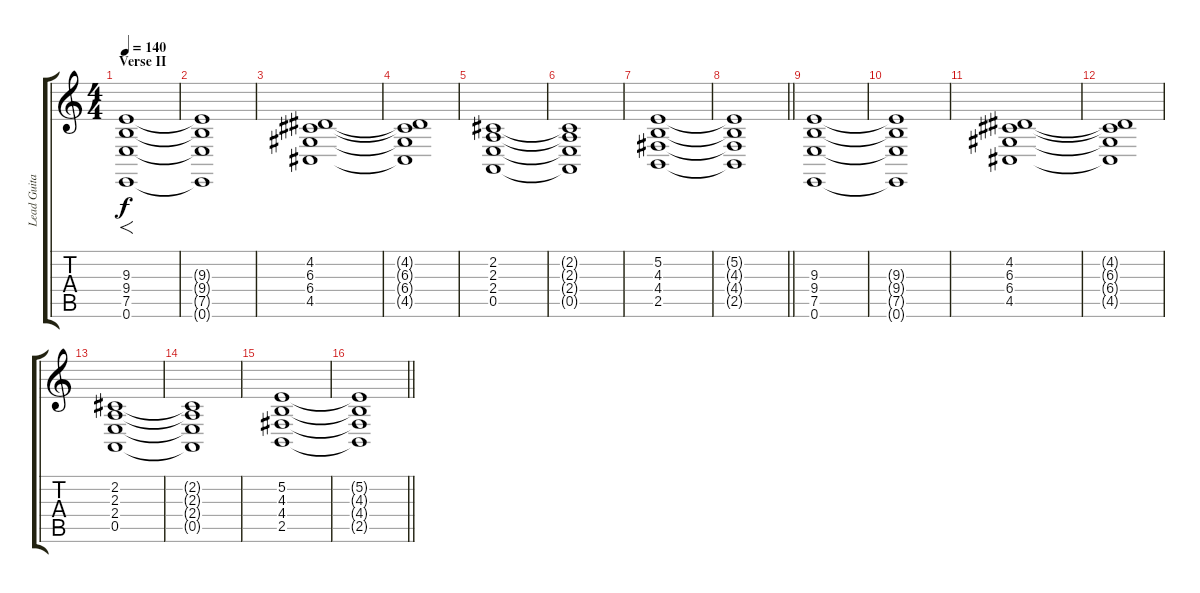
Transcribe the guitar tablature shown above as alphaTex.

\track ("Lead Guitar" "Lead Guita") {instrument tremolostrings}
\staff {score tabs}
\tuning (E4 B3 G3 D3 A2 E2) {hide}
\ts (4 4)
\section ("" "Verse II")
\tempo 140
\clef g2
\ks c
(9.3 9.4 7.5 0.6).1{f dy f volume 9} |
(9.3{t} 9.4{t} 7.5{t} 0.6{t}).1 |
(4.2 6.3 6.4 4.5).1 |
(4.2{t} 6.3{t} 6.4{t} 4.5{t}).1 |
(2.2 2.3 2.4 0.5).1 |
(2.2{t} 2.3{t} 2.4{t} 0.5{t}).1 |
(5.2 4.3 4.4 2.5).1 |
\barLineRight lightlight
(5.2{t} 4.3{t} 4.4{t} 2.5{t}).1 |
(9.3 9.4 7.5 0.6).1 |
(9.3{t} 9.4{t} 7.5{t} 0.6{t}).1 |
(4.2 6.3 6.4 4.5).1 |
(4.2{t} 6.3{t} 6.4{t} 4.5{t}).1 |
(2.2 2.3 2.4 0.5).1 |
(2.2{t} 2.3{t} 2.4{t} 0.5{t}).1 |
(5.2 4.3 4.4 2.5).1 |
\barLineRight lightlight
(5.2{t} 4.3{t} 4.4{t} 2.5{t}).1
